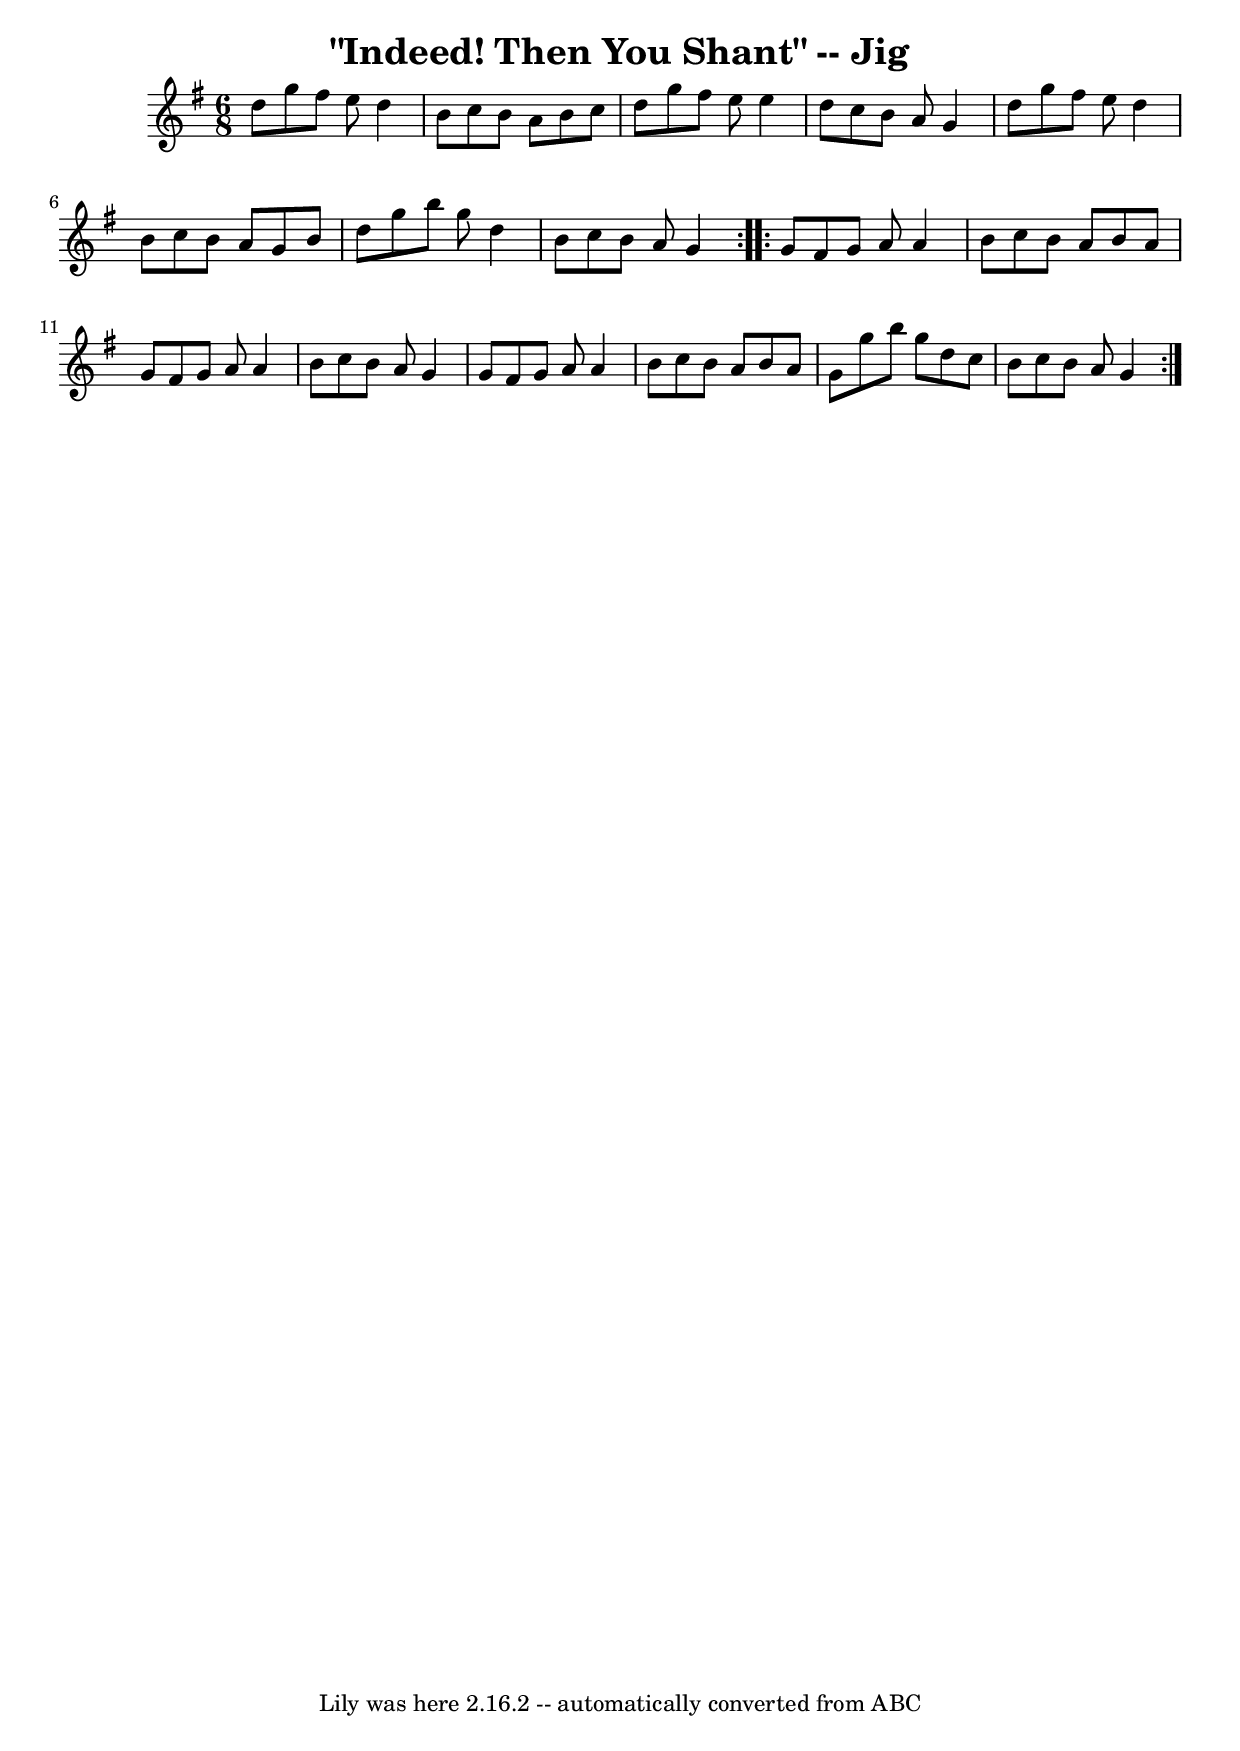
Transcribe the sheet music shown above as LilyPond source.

\version "2.16.2"
\include "Mammoth.ily"
\header {
  %% book = "Ryan's Mammoth Collection"
  crossRefNumber = "1"
  footnotes = "\\\\111 625"
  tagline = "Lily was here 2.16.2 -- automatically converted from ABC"
  title = "\"Indeed! Then You Shant\" -- Jig"

}
voicedefault =  {



  \repeat volta 2 {

    \time 6/8 
    \key g \major d''8  |
    g''8 fis''8 e''8 d''4    
    b'8    |
    c''8 b'8 a'8 b'8 c''8 d''8    |
    g''8  
    fis''8 e''8 e''4 d''8    |
    c''8 b'8 a'8 g'4    
    d''8    |
    g''8 fis''8 e''8 d''4 b'8    |
    c''8   
    b'8 a'8 g'8 b'8 d''8    |
    g''8 b''8 g''8 d''4    
    b'8    |
    c''8 b'8 a'8 g'4  
  }     
  \repeat volta 2 {
    g'8  
    |
    fis'8 g'8 a'8 a'4 b'8    |
    c''8 b'8 a'8 
    b'8 a'8 g'8    |
    fis'8 g'8 a'8 a'4 b'8    
    |
    c''8 b'8 a'8 g'4 g'8    |
    fis'8 g'8 a'8 
    a'4 b'8    |
    c''8 b'8 a'8 b'8 a'8 g'8    |
    
    g''8 b''8 g''8 d''8 c''8 b'8    |
    c''8 b'8 a'8  
    g'4  
  }   

}

\score{
  <<

    \context Staff="default"
    {
      \voicedefault 
      
    }

  >>
  \layout {
    
  }
  \midi {
  }

}
